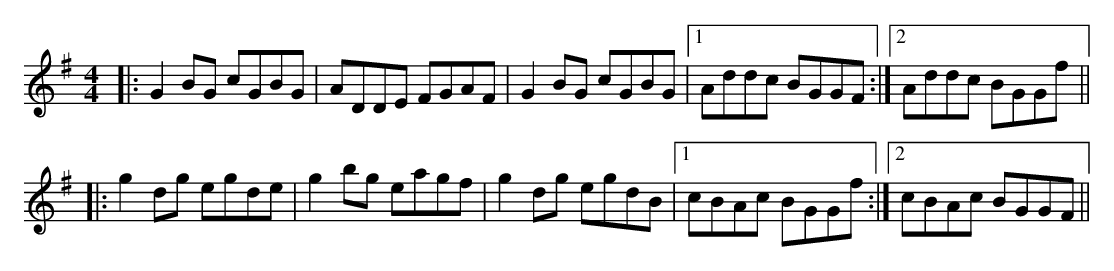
X:1
M:4/4
K:G
|:G2BG cGBG|ADDE FGAF|G2BG cGBG|1 Addc BGGF:|2 Addc BGGf||
|:g2dg egde|g2bg eagf|g2dg egdB|1 cBAc BGGf:|2 cBAc BGGF||
